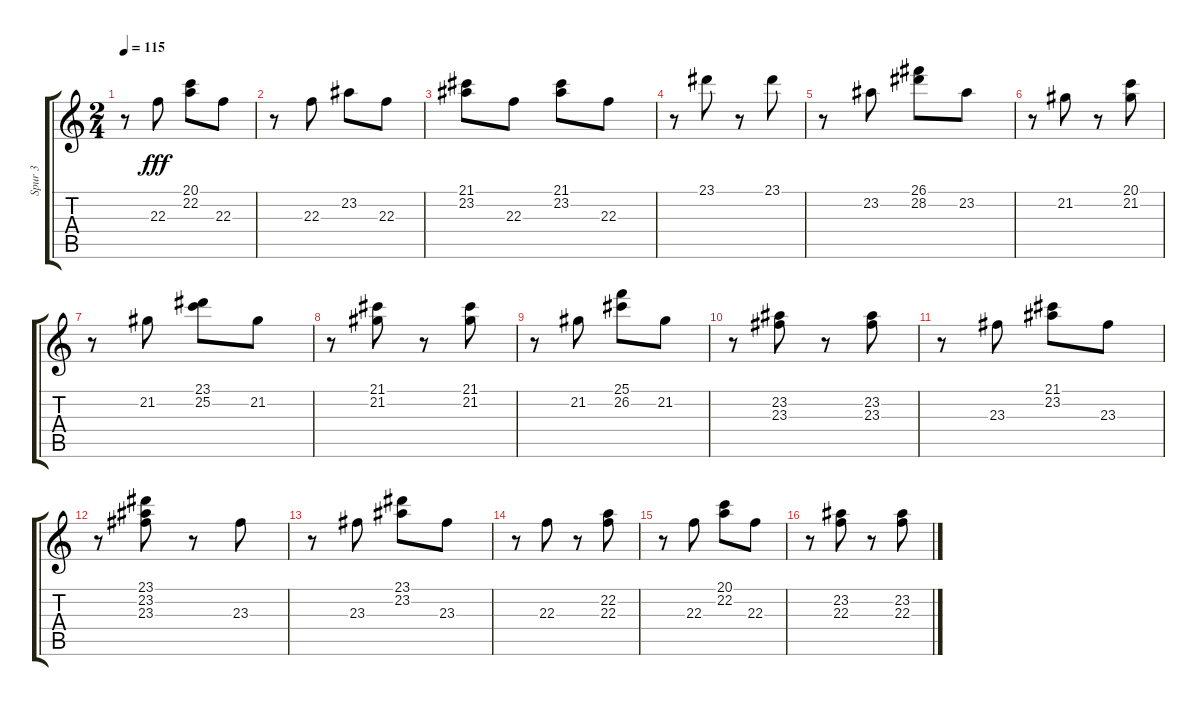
\track ("Spur 3" "Spur 3") {instrument rockorgan}
\staff {score tabs}
\tuning (E4 B3 G3 D3 A2 E2) {hide}
\ts (2 4)
\tempo 115
\clef g2
\ks c
r.8{dy fff} 22.3.8 (20.1 22.2).8 22.3.8 |
r.8 22.3.8 23.2.8 22.3.8 |
(21.1 23.2).8 22.3.8 (21.1 23.2).8 22.3.8 |
r.8 23.1.8 r.8 23.1.8 |
r.8 23.2.8 (26.1 28.2).8 23.2.8 |
r.8 21.2.8 r.8 (20.1 21.2).8 |
r.8 21.2.8 (23.1 25.2).8 21.2.8 |
r.8 (21.1 21.2).8 r.8 (21.1 21.2).8 |
r.8 21.2.8 (25.1 26.2).8 21.2.8 |
r.8 (23.2 23.3).8 r.8 (23.2 23.3).8 |
r.8 23.3.8 (21.1 23.2).8 23.3.8 |
r.8 (23.1 23.2 23.3).8 r.8 23.3.8 |
r.8 23.3.8 (23.1 23.2).8 23.3.8 |
r.8 22.3.8 r.8 (22.2 22.3).8 |
r.8 22.3.8 (20.1 22.2).8 22.3.8 |
r.8 (23.2 22.3).8 r.8 (23.2 22.3).8
